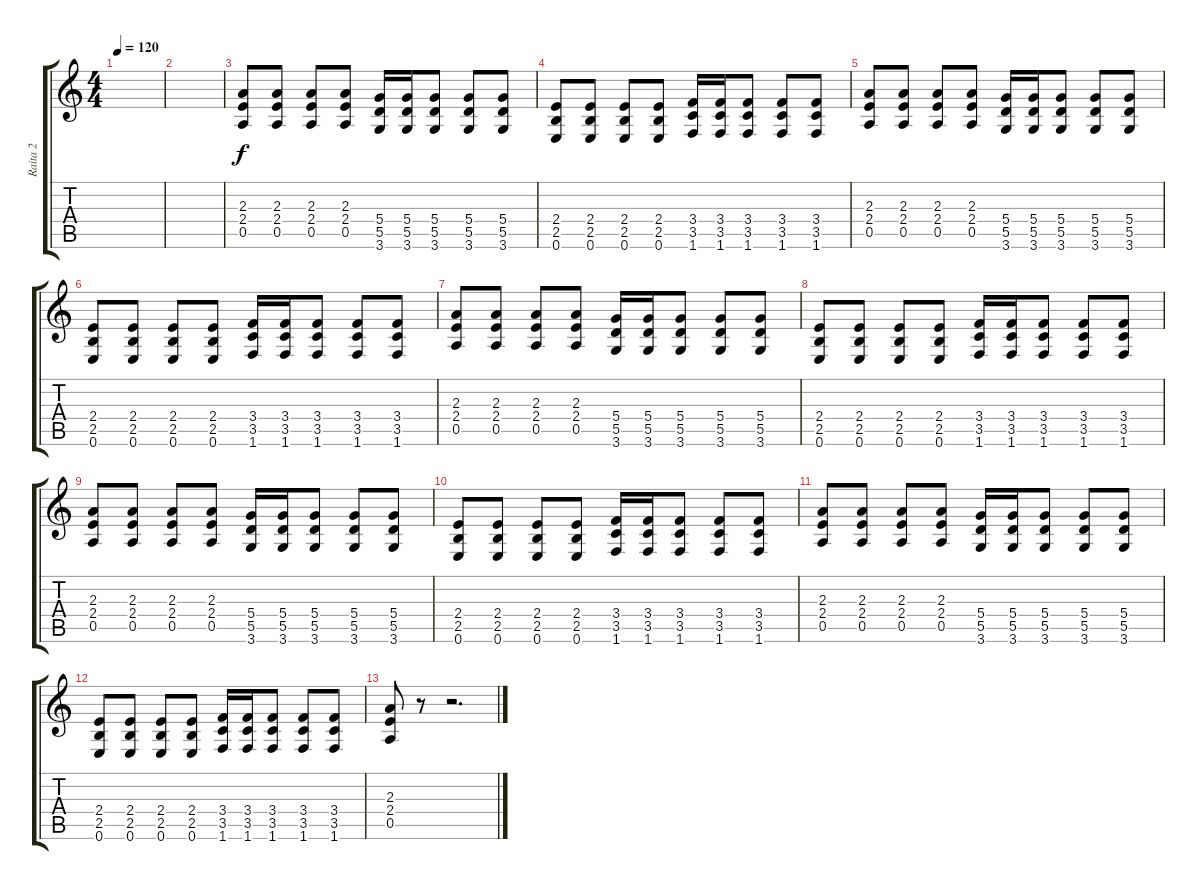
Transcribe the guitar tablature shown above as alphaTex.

\track ("Raita 2" "Raita 2") {instrument distortionguitar}
\staff {score tabs}
\tuning (E4 B3 G3 D3 A2 E2) {hide}
\ts (4 4)
\tempo 120
\clef g2
\ks c
|
|
(2.3 2.4 0.5).8 (2.3 2.4 0.5).8 (2.3 2.4 0.5).8 (2.3 2.4 0.5).8 (5.4 5.5 3.6).16 (5.4 5.5 3.6).16 (5.4 5.5 3.6).8 (5.4 5.5 3.6).8 (5.4 5.5 3.6).8 |
(2.4 2.5 0.6).8 (2.4 2.5 0.6).8 (2.4 2.5 0.6).8 (2.4 2.5 0.6).8 (3.4 3.5 1.6).16 (3.4 3.5 1.6).16 (3.4 3.5 1.6).8 (3.4 3.5 1.6).8 (3.4 3.5 1.6).8 |
(2.3 2.4 0.5).8 (2.3 2.4 0.5).8 (2.3 2.4 0.5).8 (2.3 2.4 0.5).8 (5.4 5.5 3.6).16 (5.4 5.5 3.6).16 (5.4 5.5 3.6).8 (5.4 5.5 3.6).8 (5.4 5.5 3.6).8 |
(2.4 2.5 0.6).8 (2.4 2.5 0.6).8 (2.4 2.5 0.6).8 (2.4 2.5 0.6).8 (3.4 3.5 1.6).16 (3.4 3.5 1.6).16 (3.4 3.5 1.6).8 (3.4 3.5 1.6).8 (3.4 3.5 1.6).8 |
(2.3 2.4 0.5).8 (2.3 2.4 0.5).8 (2.3 2.4 0.5).8 (2.3 2.4 0.5).8 (5.4 5.5 3.6).16 (5.4 5.5 3.6).16 (5.4 5.5 3.6).8 (5.4 5.5 3.6).8 (5.4 5.5 3.6).8 |
(2.4 2.5 0.6).8 (2.4 2.5 0.6).8 (2.4 2.5 0.6).8 (2.4 2.5 0.6).8 (3.4 3.5 1.6).16 (3.4 3.5 1.6).16 (3.4 3.5 1.6).8 (3.4 3.5 1.6).8 (3.4 3.5 1.6).8 |
(2.3 2.4 0.5).8 (2.3 2.4 0.5).8 (2.3 2.4 0.5).8 (2.3 2.4 0.5).8 (5.4 5.5 3.6).16 (5.4 5.5 3.6).16 (5.4 5.5 3.6).8 (5.4 5.5 3.6).8 (5.4 5.5 3.6).8 |
(2.4 2.5 0.6).8 (2.4 2.5 0.6).8 (2.4 2.5 0.6).8 (2.4 2.5 0.6).8 (3.4 3.5 1.6).16 (3.4 3.5 1.6).16 (3.4 3.5 1.6).8 (3.4 3.5 1.6).8 (3.4 3.5 1.6).8 |
(2.3 2.4 0.5).8 (2.3 2.4 0.5).8 (2.3 2.4 0.5).8 (2.3 2.4 0.5).8 (5.4 5.5 3.6).16 (5.4 5.5 3.6).16 (5.4 5.5 3.6).8 (5.4 5.5 3.6).8 (5.4 5.5 3.6).8 |
(2.4 2.5 0.6).8 (2.4 2.5 0.6).8 (2.4 2.5 0.6).8 (2.4 2.5 0.6).8 (3.4 3.5 1.6).16 (3.4 3.5 1.6).16 (3.4 3.5 1.6).8 (3.4 3.5 1.6).8 (3.4 3.5 1.6).8 |
(2.3 2.4 0.5).8 r.8 r.2{d}
